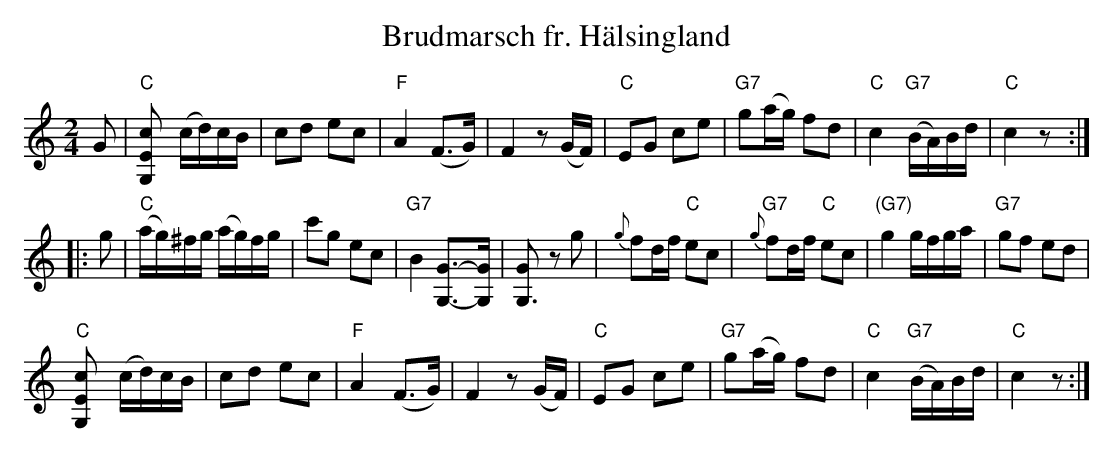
X:1
T: Brudmarsch fr. H\"alsingland
M: 2/4
L: 1/16
K: C
G2 |\
"C"[c4E4G,2] (cd)cB | c2d2 e2c2 | "F"A4 (F3G) | F4 z2(GF) |\
"C"E2G2 c2e2 | "G7"g2(ag) f2d2 | "C"c4 "G7"(BA)Bd | "C"c4 z2 :|
|: g2 |\
"C"(ag)^fg (ag)fg | c'2g2 e2c2 | "G7"B4 [G3-G,3-][GG,] | [G4G,3] z2g2 |\
{g}f2df "C"e2c2 | "G7"{g}f2df "C"e2c2 | "(G7)"g4 gfga | "G7"g2f2 e2d2 |
"C"[c4E4G,2] (cd)cB | c2d2 e2c2 | "F"A4 (F3G) | F4 z2(GF) |\
"C"E2G2 c2e2 | "G7"g2(ag) f2d2 | "C"c4 "G7"(BA)Bd | "C"c4 z2 :|
